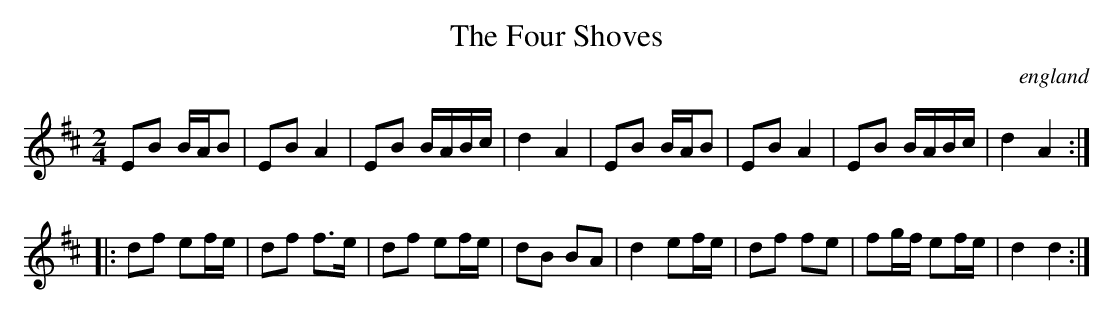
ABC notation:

X:1
T:Four Shoves, The
O:england
M:2/4
L:1/8
K:Edor
EB B/A/B|EB A2|EB B/A/B/c/|d2 A2|EB B/A/B|EB A2|EB B/A/B/c/|d2 A2:|
|:df ef/e/|df f>e|df ef/e/|dB BA|d2 ef/e/|df fe|fg/f/ ef/e/|d2 d2:|
